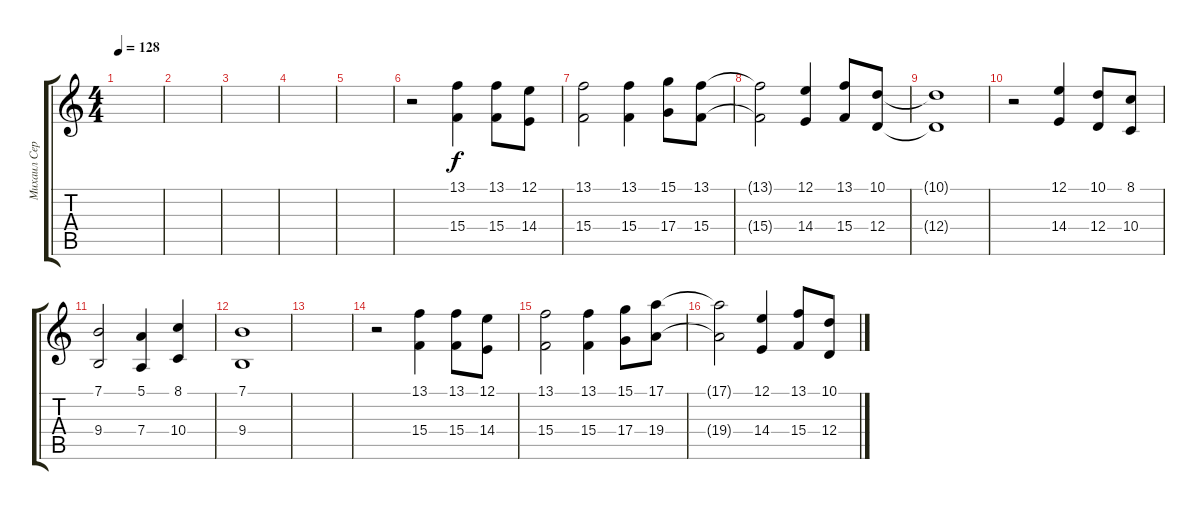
\track ("Михаил Серышев" "Михаил Сер") {instrument flute}
\staff {score tabs}
\tuning (E4 B3 G3 D3 A2 E2) {hide}
\ts (4 4)
\tempo 128
\clef g2
\ks c
|
|
|
|
|
r.2 (13.1 15.4).4 (13.1 15.4).8 (12.1 14.4).8 |
(13.1 15.4).2 (13.1 15.4).4 (15.1 17.4).8 (13.1 15.4).8 |
(13.1{t} 15.4{t}).2 (12.1 14.4).4 (13.1 15.4).8 (10.1 12.4).8 |
(10.1{t} 12.4{t}).1 |
r.2 (12.1 14.4).4 (10.1 12.4).8 (8.1 10.4).8 |
(7.1 9.4).2 (5.1 7.4).4 (8.1 10.4).4 |
(7.1 9.4).1 |
|
r.2 (13.1 15.4).4 (13.1 15.4).8 (12.1 14.4).8 |
(13.1 15.4).2 (13.1 15.4).4 (15.1 17.4).8 (17.1 19.4).8 |
(17.1{t} 19.4{t}).2 (12.1 14.4).4 (13.1 15.4).8 (10.1 12.4).8
